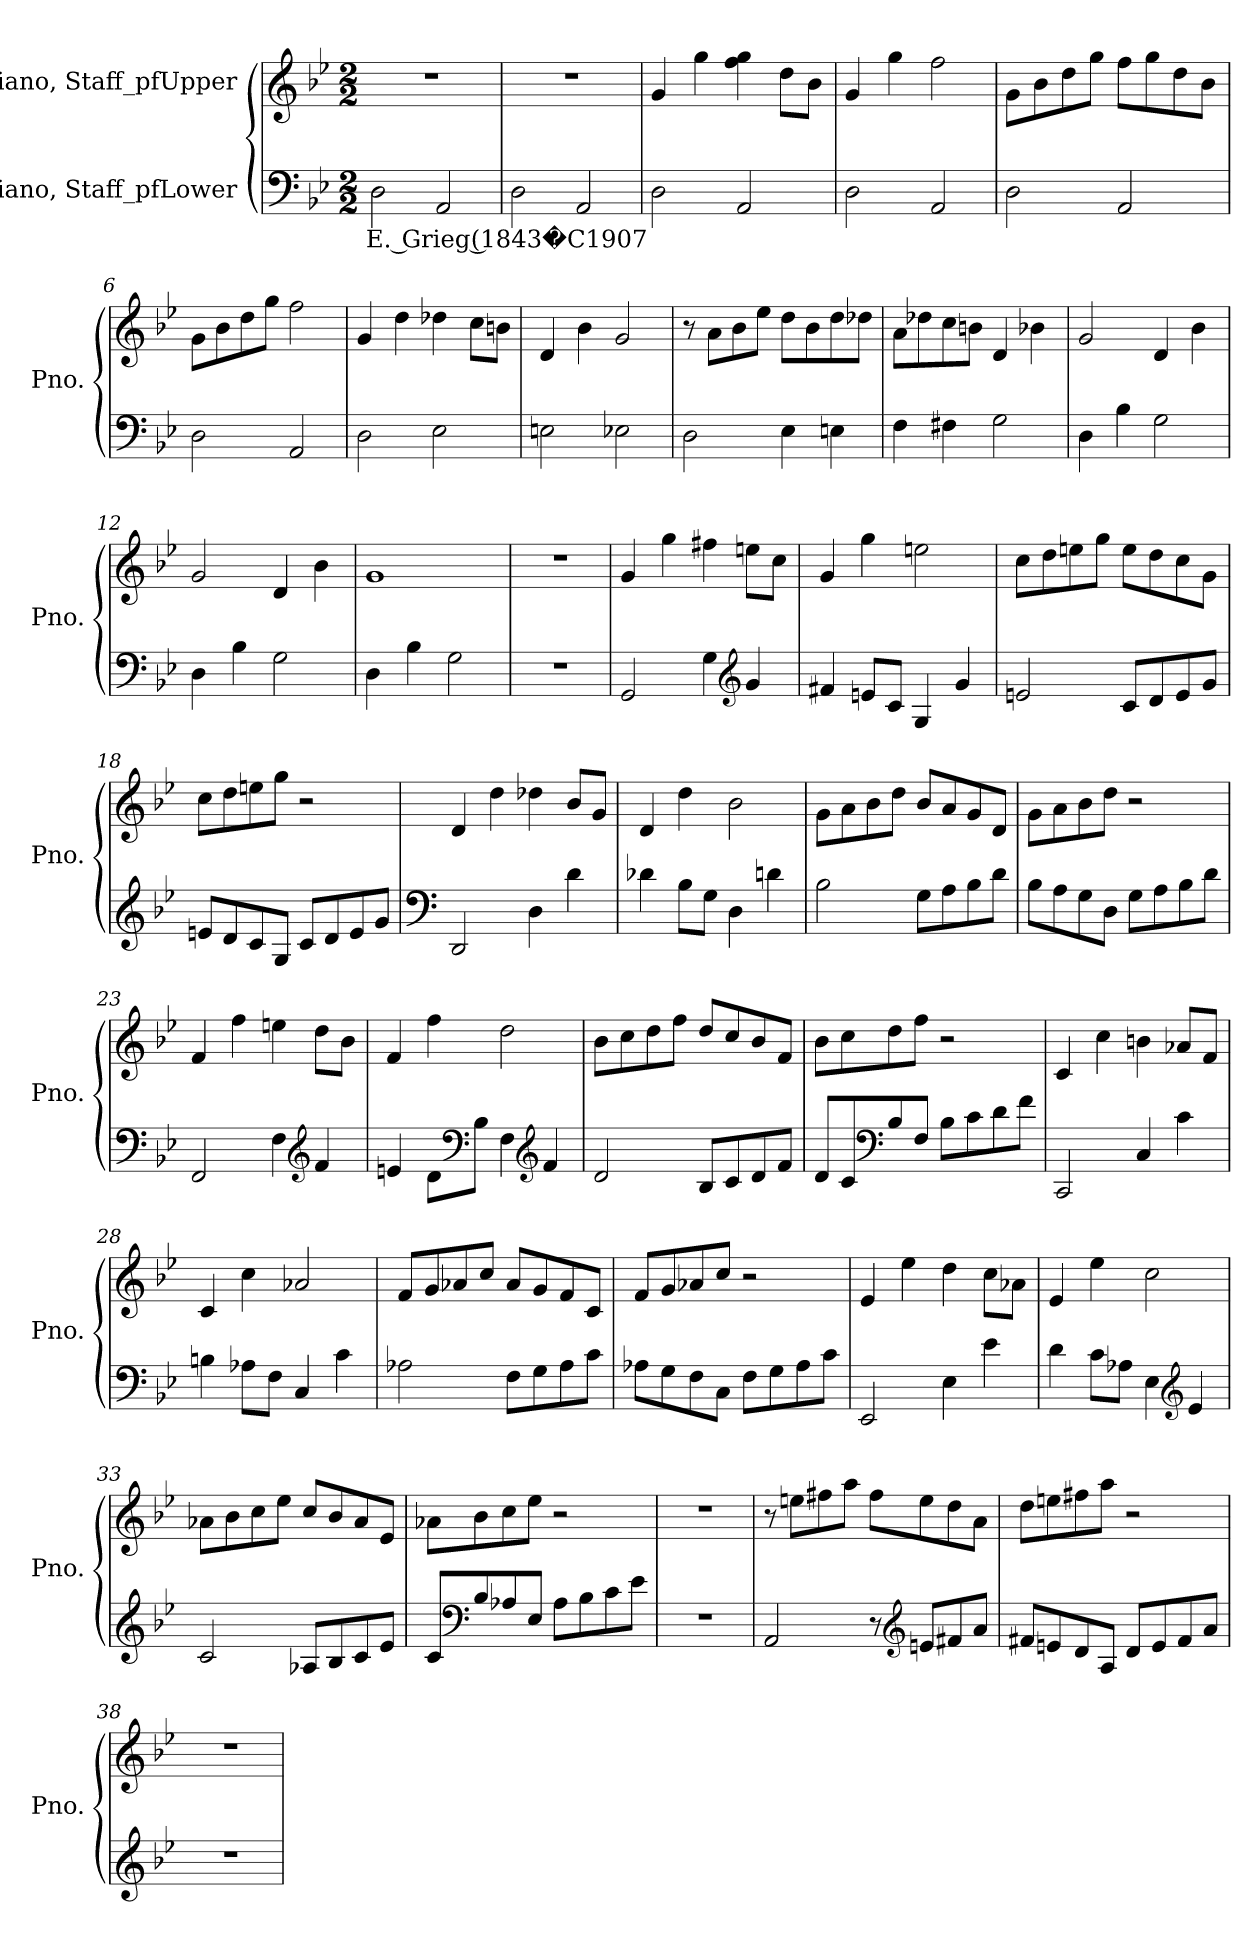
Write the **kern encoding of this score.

**kern	**text	**kern
*part2	*part2	*part1
*staff2	*staff2	*staff1
*I"Piano, Staff_pfLower	*	*I"Piano, Staff_pfUpper
*I'Pno.	*	*I'Pno.
*clefF4	*	*clefG2
*k[b-e-]	*	*k[b-e-]
*M2/2	*	*M2/2
*MM120	*	*MM120
=1	=1	=1
!	!LO:LY:b	!
2D\	E. Grieg (1843�C1907	1r
2AA/	.	.
=2	=2	=2
2D\	.	1r
2AA/	.	.
=3	=3	=3
2D\	.	4g/
.	.	4gg\
2AA/	.	4ff\ 4gg\
.	.	8dd\L
.	.	8b-\J
=4	=4	=4
2D\	.	4g/
.	.	4gg\
2AA/	.	2ff\
!!LO:LB:g=z
=5	=5	=5
2D\	.	8g\L
.	.	8b-\
.	.	8dd\
.	.	8gg\J
2AA/	.	8ff\L
.	.	8gg\
.	.	8dd\
.	.	8b-\J
=6	=6	=6
2D\	.	8g\L
.	.	8b-\
.	.	8dd\
.	.	8gg\J
2AA/	.	2ff\
=7	=7	=7
2D\	.	4g/
.	.	4dd\
2E-\	.	4dd-X\
.	.	8cc\L
.	.	8bn\J
=8	=8	=8
2En\	.	4d/
.	.	4b-\
2E-X\	.	2g/
=9	=9	=9
2D\	.	8r
.	.	8a\L
.	.	8b-\
.	.	8ee-\J
4E-\	.	8dd\L
.	.	8b-\
4En\	.	8dd\
.	.	8dd-X\J
!!LO:LB:g=z
=10	=10	=10
4F\	.	8a\L
.	.	8dd-X\
4F#X\	.	8cc\
.	.	8bn\J
2G\	.	4d/
.	.	4b-X\
=11	=11	=11
4D\	.	2g/
4B-\	.	.
2G\	.	4d/
.	.	4b-\
=12	=12	=12
4D\	.	2g/
4B-\	.	.
2G\	.	4d/
.	.	4b-\
=13	=13	=13
4D\	.	1g
4B-\	.	.
2G\	.	.
=14	=14	=14
1r	.	1r
=15	=15	=15
2GG/	.	4g/
.	.	4gg\
4G\	.	4ff#X\
*clefG2	*	*
4g/	.	8een\L
.	.	8cc\J
=16	=16	=16
4f#X/	.	4g/
8en/L	.	4gg\
8c/J	.	.
4G/	.	2een\
4g/	.	.
!!LO:LB:g=z
=17	=17	=17
2en/	.	8cc\L
.	.	8dd\
.	.	8een\
.	.	8gg\J
8c/L	.	8ee\L
8d/	.	8dd\
8e/	.	8cc\
8g/J	.	8g\J
=18	=18	=18
8en/L	.	8cc\L
8d/	.	8dd\
8c/	.	8een\
8G/J	.	8gg\J
8c/L	.	2r
8d/	.	.
8e/	.	.
8g/J	.	.
=19	=19	=19
*clefF4	*	*
2DD/	.	4d/
.	.	4dd\
4D\	.	4dd-X\
4d\	.	8b-/L
.	.	8g/J
=20	=20	=20
4d-X\	.	4d/
8B-\L	.	4dd\
8G\J	.	.
4D\	.	2b-\
4dn\	.	.
=21	=21	=21
2B-\	.	8g\L
.	.	8a\
.	.	8b-\
.	.	8dd\J
8G\L	.	8b-/L
8A\	.	8a/
8B-\	.	8g/
8d\J	.	8d/J
!!LO:LB:g=z
=22	=22	=22
8B-\L	.	8g\L
8A\	.	8a\
8G\	.	8b-\
8D\J	.	8dd\J
8G\L	.	2r
8A\	.	.
8B-\	.	.
8d\J	.	.
=23	=23	=23
2FF/	.	4f/
.	.	4ff\
4F\	.	4een\
*clefG2	*	*
4f/	.	8dd\L
.	.	8b-\J
=24	=24	=24
4en/	.	4f/
8d\L	.	4ff\
*clefF4	*	*
8B-\J	.	.
4F\	.	2dd\
*clefG2	*	*
4f/	.	.
=25	=25	=25
2d/	.	8b-\L
.	.	8cc\
.	.	8dd\
.	.	8ff\J
8B-/L	.	8dd/L
8c/	.	8cc/
8d/	.	8b-/
8f/J	.	8f/J
!!LO:LB:g=z
=26	=26	=26
8d/L	.	8b-\L
8c/	.	8cc\
*clefF4	*	*
8B-/	.	8dd\
8F/J	.	8ff\J
8B-\L	.	2r
8c\	.	.
8d\	.	.
8f\J	.	.
=27	=27	=27
2CC/	.	4c/
.	.	4cc\
4C/	.	4bn\
4c\	.	8a-X/L
.	.	8f/J
=28	=28	=28
4Bn\	.	4c/
8A-X\L	.	4cc\
8F\J	.	.
4C/	.	2a-X/
4c\	.	.
=29	=29	=29
2A-X\	.	8f/L
.	.	8g/
.	.	8a-X/
.	.	8cc/J
8F\L	.	8a-/L
8G\	.	8g/
8A-\	.	8f/
8c\J	.	8c/J
=30	=30	=30
8A-X\L	.	8f/L
8G\	.	8g/
8F\	.	8a-X/
8C\J	.	8cc/J
8F\L	.	2r
8G\	.	.
8A-\	.	.
8c\J	.	.
!!LO:PB:g=z
=31	=31	=31
2EE-/	.	4e-/
.	.	4ee-\
4E-\	.	4dd\
4e-\	.	8cc\L
.	.	8a-X\J
=32	=32	=32
4d\	.	4e-/
8c\L	.	4ee-\
8A-X\J	.	.
4E-\	.	2cc\
*clefG2	*	*
4e-/	.	.
=33	=33	=33
2c/	.	8a-X\L
.	.	8b-\
.	.	8cc\
.	.	8ee-\J
8A-X/L	.	8cc/L
8B-/	.	8b-/
8c/	.	8a-/
8e-/J	.	8e-/J
=34	=34	=34
8c/L	.	8a-X\L
*clefF4	*	*
8B-/	.	8b-\
8A-X/	.	8cc\
8E-/J	.	8ee-\J
8A-\L	.	2r
8B-\	.	.
8c\	.	.
8e-\J	.	.
=35	=35	=35
1r	.	1r
!!LO:LB:g=z
=36	=36	=36
2AA/	.	8r
.	.	8een\L
.	.	8ff#X\
.	.	8aa\J
8r	.	8ff#\L
*clefG2	*	*
8en/L	.	8ee\
8f#X/	.	8dd\
8a/J	.	8a\J
=37	=37	=37
8f#X/L	.	8dd\L
8en/	.	8een\
8d/	.	8ff#X\
8A/J	.	8aa\J
8d/L	.	2r
8e/	.	.
8f#/	.	.
8a/J	.	.
=38	=38	=38
1r	.	1r
=	=	=
*-	*-	*-
